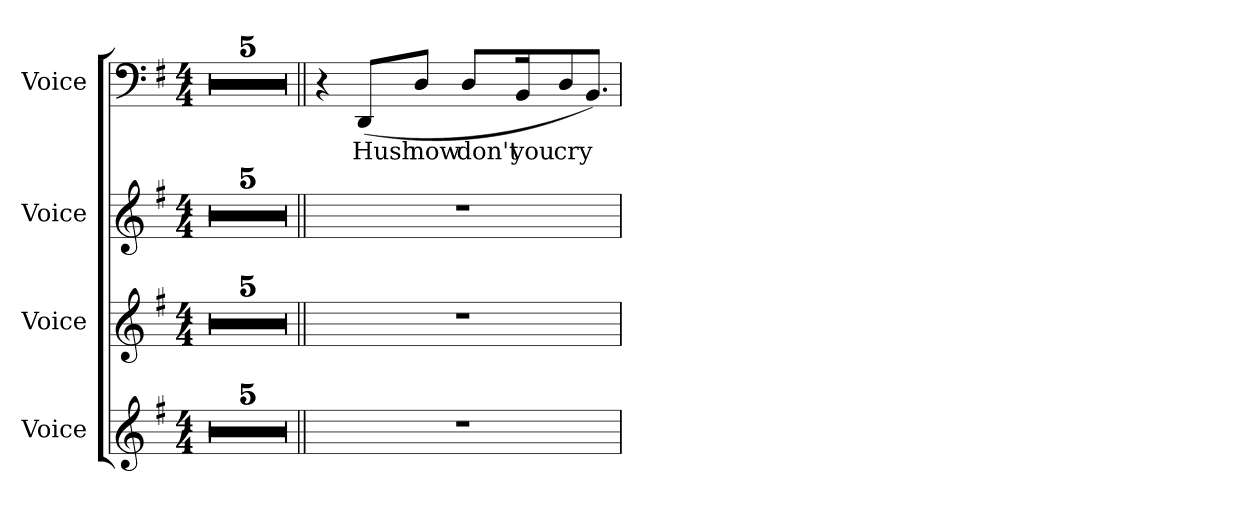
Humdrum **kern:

**kern	**kern	**kern	**kern	**text
*part4	*part3	*part2	*part1	*part1
*staff4	*staff3	*staff2	*staff1	*staff1
*I"Voice	*I"Voice	*I"Voice	*I"Voice	*
*I'Voice	*I'Voice	*I'Voice	*I'Voice	*
!!LO:PB:g=z
*clefG2	*clefG2	*clefG2	*clefF4	*
*k[f#]	*k[f#]	*k[f#]	*k[f#]	*
*G:	*G:	*G:	*G:	*
*M4/4	*M4/4	*M4/4	*M4/4	*
=	=	=	=	=
1r;<	1r;<	1r;<	1r;<	.
=1	=1	=1	=1	=1
1r	1r	1r	1r	.
=2	=2	=2	=2	=2
1r	1r	1r	1r	.
=3	=3	=3	=3	=3
1r	1r	1r	1r	.
=4	=4	=4	=4	=4
1r	1r	1r	1r	.
=5||	=5||	=5||	=5||	=5||
1r	1r	1r	4r	.
!	!	!	!	!LO:LY:b:color=#000000
.	.	.	(8DDi/L	Hush
!	!	!	!	!LO:LY:b:color=#000000
.	.	.	8Di/J	now
!	!	!	!	!LO:LY:b:color=#000000
.	.	.	8Di/L	don't
!	!	!	!	!LO:LY:b:color=#000000
.	.	.	16BBi/k	you
!	!	!	!	!LO:LY:b:color=#000000
.	.	.	8Di/	cry
.	.	.	8.BBi/J)	.
=	=	=	=	=
*-	*-	*-	*-	*-
